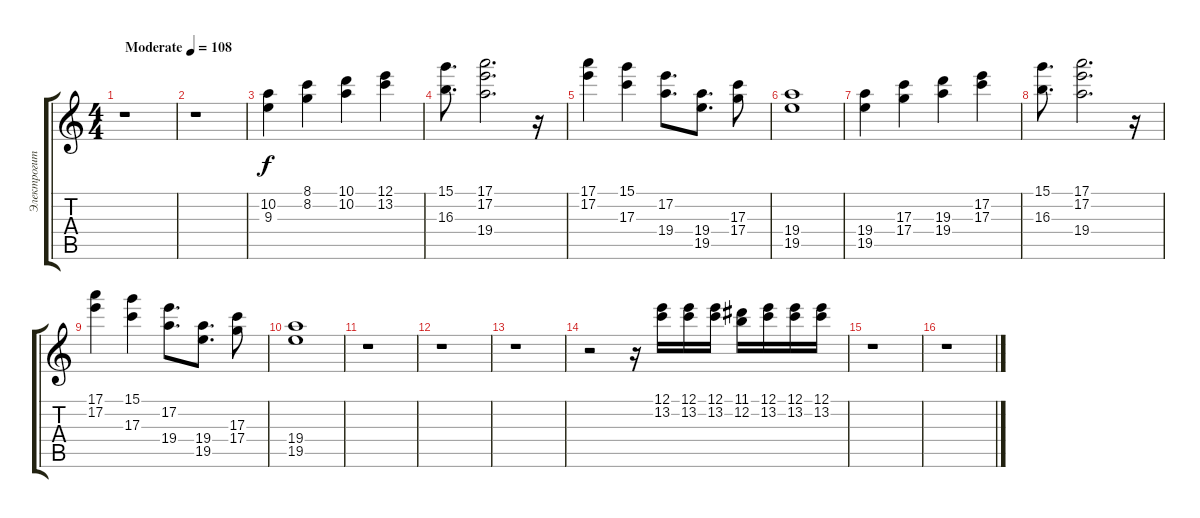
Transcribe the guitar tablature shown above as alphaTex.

\track ("Электрогитара" "Электрогит") {instrument distortionguitar}
\staff {score tabs}
\tuning (E4 B3 G3 D3 A2 E2) {hide}
\ts (4 4)
\tempo (108 "Moderate")
\clef g2
\ks c
r.1{dy f instrument distortionguitar} |
r.1 |
(10.2 9.3).4 (8.1 8.2).4 (10.1 10.2).4 (12.1 13.2).4 |
(15.1 16.3).8{d} (17.1 17.2 19.4).2{d} r.16 |
(17.1 17.2).4 (15.1 17.3).4 (17.2 19.4).8{d} (19.4 19.5).8{d} (17.3 17.4).8 |
(19.4 19.5).1 |
(19.4 19.5).4 (17.3 17.4).4 (19.3 19.4).4 (17.2 17.3).4 |
(15.1 16.3).8{d} (17.1 17.2 19.4).2{d} r.16 |
(17.1 17.2).4 (15.1 17.3).4 (17.2 19.4).8{d} (19.4 19.5).8{d} (17.3 17.4).8 |
(19.4 19.5).1 |
r.1 |
r.1 |
r.1 |
r.2 r.16 (12.1 13.2).16 (12.1 13.2).16 (12.1 13.2).16 (11.1 12.2).16 (12.1 13.2).16 (12.1 13.2).16 (12.1 13.2).16 |
r.1 |
r.1
